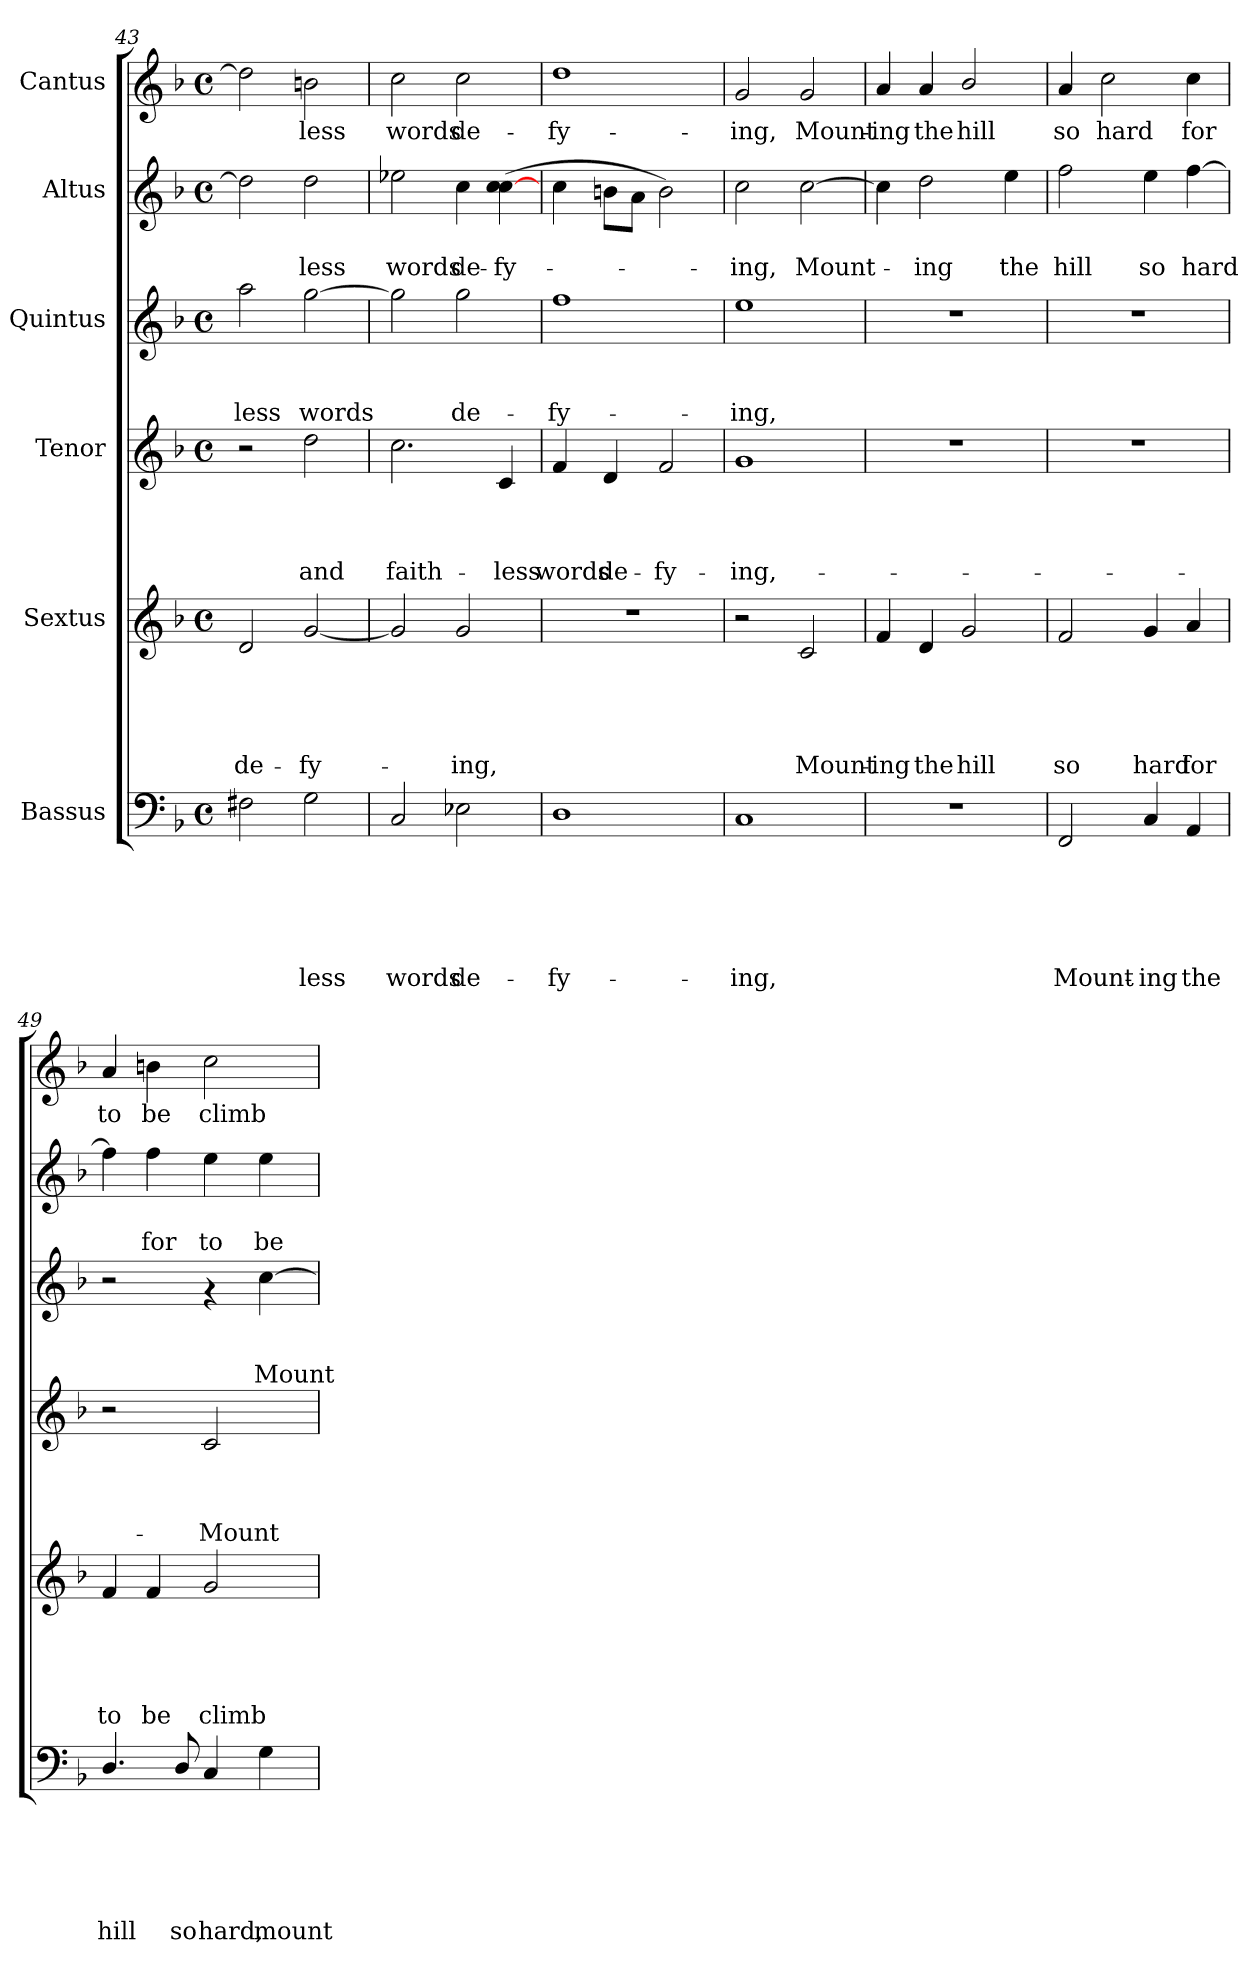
**kern	**text	**text	**text	**text	**text	**text	**kern	**text	**text	**text	**text	**text	**kern	**text	**text	**text	**text	**kern	**text	**text	**text	**kern	**text	**text	**kern	**text
*part6	*part6	*part6	*part6	*part6	*part6	*part6	*part5	*part5	*part5	*part5	*part5	*part5	*part4	*part4	*part4	*part4	*part4	*part3	*part3	*part3	*part3	*part2	*part2	*part2	*part1	*part1
*staff6	*staff6	*staff6	*staff6	*staff6	*staff6	*staff6	*staff5	*staff5	*staff5	*staff5	*staff5	*staff5	*staff4	*staff4	*staff4	*staff4	*staff4	*staff3	*staff3	*staff3	*staff3	*staff2	*staff2	*staff2	*staff1	*staff1
*I"Bassus	*	*	*	*	*	*	*I"Sextus	*	*	*	*	*	*I"Tenor	*	*	*	*	*I"Quintus	*	*	*	*I"Altus	*	*	*I"Cantus	*
*clefF4	*	*	*	*	*	*	*clefG2	*	*	*	*	*	*clefG2	*	*	*	*	*clefG2	*	*	*	*clefG2	*	*	*clefG2	*
*k[b-]	*	*	*	*	*	*	*k[b-]	*	*	*	*	*	*k[b-]	*	*	*	*	*k[b-]	*	*	*	*k[b-]	*	*	*k[b-]	*
*F:	*	*	*	*	*	*	*F:	*	*	*	*	*	*F:	*	*	*	*	*F:	*	*	*	*F:	*	*	*F:	*
*M4/4	*	*	*	*	*	*	*M4/4	*	*	*	*	*	*M4/4	*	*	*	*	*M4/4	*	*	*	*M4/4	*	*	*M4/4	*
*met(c)	*	*	*	*	*	*	*met(c)	*	*	*	*	*	*met(c)	*	*	*	*	*met(c)	*	*	*	*met(c)	*	*	*met(c)	*
=43	=43	=43	=43	=43	=43	=43	=43	=43	=43	=43	=43	=43	=43	=43	=43	=43	=43	=43	=43	=43	=43	=43	=43	=43	=43	=43
!	!	!	!	!	!	!	!	!	!	!	!	!LO:LY:b	!	!	!	!	!	!	!	!	!LO:LY:b	!	!	!	!	!
2F#X\	.	.	.	.	.	.	2d/	.	.	.	.	de-	2r	.	.	.	.	2aa\	.	.	-less	2dd\]	.	.	2dd\]	.
!	!	!	!	!	!	!LO:LY:b	!	!	!	!	!	!LO:LY:b	!	!	!	!	!LO:LY:b	!	!	!	!LO:LY:b	!	!	!LO:LY:b	!	!LO:LY:b
2G\	.	.	.	.	.	-less	[<2g/	.	.	.	.	-fy-	2dd\	.	.	.	and	[>2gg\	.	.	words	2dd\	.	-less	2bn\	-less
=44	=44	=44	=44	=44	=44	=44	=44	=44	=44	=44	=44	=44	=44	=44	=44	=44	=44	=44	=44	=44	=44	=44	=44	=44	=44	=44
!	!	!	!	!	!	!LO:LY:b	!	!	!	!	!	!	!	!	!	!	!LO:LY:b	!	!	!	!	!	!	!LO:LY:b	!	!LO:LY:b
2C/	.	.	.	.	.	words	2g/]	.	.	.	.	.	2.cc\	.	.	.	faith-	2gg\]	.	.	.	2ee-X\	.	words	2cc\	words
!	!	!	!	!	!	!LO:LY:b	!	!	!	!	!	!LO:LY:b	!	!	!	!	!	!	!	!	!LO:LY:b	!	!	!LO:LY:b	!	!LO:LY:b
2E-X\	.	.	.	.	.	de-	2g/	.	.	.	.	-ing,	.	.	.	.	.	2gg\	.	.	de-	4cc\	.	de-	2cc\	de-
!	!	!	!	!	!	!	!	!	!	!	!	!	!	!	!	!	!LO:LY:b	!	!	!	!	!	!	!LO:LY:b	!	!
.	.	.	.	.	.	.	.	.	.	.	.	.	4c/	.	.	.	-less	.	.	.	.	(>4cc\ [>4cc\	.	-fy-	.	.
=45	=45	=45	=45	=45	=45	=45	=45	=45	=45	=45	=45	=45	=45	=45	=45	=45	=45	=45	=45	=45	=45	=45	=45	=45	=45	=45
!	!	!	!	!	!	!LO:LY:b	!	!	!	!	!	!	!	!	!	!	!LO:LY:b	!	!	!	!LO:LY:b	!	!	!	!	!LO:LY:b
1D	.	.	.	.	.	-fy-	1r	.	.	.	.	.	4f/	.	.	.	words	1ff	.	.	-fy-	4cc\	.	.	1dd	-fy-
!	!	!	!	!	!	!	!	!	!	!	!	!	!	!	!	!	!LO:LY:b	!	!	!	!	!	!	!	!	!
.	.	.	.	.	.	.	.	.	.	.	.	.	4d/	.	.	.	de-	.	.	.	.	8bn\L	.	.	.	.
.	.	.	.	.	.	.	.	.	.	.	.	.	.	.	.	.	.	.	.	.	.	8a\J	.	.	.	.
!	!	!	!	!	!	!	!	!	!	!	!	!	!	!	!	!	!LO:LY:b	!	!	!	!	!	!	!	!	!
.	.	.	.	.	.	.	.	.	.	.	.	.	2f/	.	.	.	-fy-	.	.	.	.	2b\)	.	.	.	.
!!LO:PB:g=z
=46	=46	=46	=46	=46	=46	=46	=46	=46	=46	=46	=46	=46	=46	=46	=46	=46	=46	=46	=46	=46	=46	=46	=46	=46	=46	=46
!	!	!	!	!	!	!LO:LY:b	!	!	!	!	!	!	!	!	!	!	!LO:LY:b	!	!	!	!LO:LY:b	!	!	!LO:LY:b	!	!LO:LY:b
1C	.	.	.	.	.	-ing,	2r	.	.	.	.	.	1g	.	.	.	-ing,-	1ee	.	.	-ing,	2cc\	.	-ing,	2g/	-ing,
!	!	!	!	!	!	!	!	!	!	!	!	!LO:LY:b	!	!	!	!	!	!	!	!	!	!	!	!LO:LY:b	!	!LO:LY:b
.	.	.	.	.	.	.	2c/	.	.	.	.	Mount-	.	.	.	.	.	.	.	.	.	[>2cc\	.	Mount-	2g/	Mount-
=47	=47	=47	=47	=47	=47	=47	=47	=47	=47	=47	=47	=47	=47	=47	=47	=47	=47	=47	=47	=47	=47	=47	=47	=47	=47	=47
!	!	!	!	!	!	!	!	!	!	!	!	!LO:LY:b	!	!	!	!	!	!	!	!	!	!	!	!	!	!LO:LY:b
1r	.	.	.	.	.	.	4f/	.	.	.	.	-ing	1r	.	.	.	.	1r	.	.	.	4cc\]	.	.	4a/	-ing
!	!	!	!	!	!	!	!	!	!	!	!	!LO:LY:b	!	!	!	!	!	!	!	!	!	!	!	!LO:LY:b	!	!LO:LY:b
.	.	.	.	.	.	.	4d/	.	.	.	.	the	.	.	.	.	.	.	.	.	.	2dd\	.	-ing	4a/	the
!	!	!	!	!	!	!	!	!	!	!	!	!LO:LY:b	!	!	!	!	!	!	!	!	!	!	!	!	!	!LO:LY:b
.	.	.	.	.	.	.	2g/	.	.	.	.	hill	.	.	.	.	.	.	.	.	.	.	.	.	2b-/	hill
!	!	!	!	!	!	!	!	!	!	!	!	!	!	!	!	!	!	!	!	!	!	!	!	!LO:LY:b	!	!
.	.	.	.	.	.	.	.	.	.	.	.	.	.	.	.	.	.	.	.	.	.	4ee\	.	the	.	.
=48	=48	=48	=48	=48	=48	=48	=48	=48	=48	=48	=48	=48	=48	=48	=48	=48	=48	=48	=48	=48	=48	=48	=48	=48	=48	=48
!	!	!	!	!	!	!LO:LY:b	!	!	!	!	!	!LO:LY:b	!	!	!	!	!	!	!	!	!	!	!	!LO:LY:b	!	!LO:LY:b
2FF/	.	.	.	.	.	Mount-	2f/	.	.	.	.	so	1r	.	.	.	.	1r	.	.	.	2ff\	.	hill	4a/	so
!	!	!	!	!	!	!	!	!	!	!	!	!	!	!	!	!	!	!	!	!	!	!	!	!	!	!LO:LY:b
.	.	.	.	.	.	.	.	.	.	.	.	.	.	.	.	.	.	.	.	.	.	.	.	.	2cc\	hard
!	!	!	!	!	!	!LO:LY:b	!	!	!	!	!	!LO:LY:b	!	!	!	!	!	!	!	!	!	!	!	!LO:LY:b	!	!
4C/	.	.	.	.	.	-ing	4g/	.	.	.	.	hard	.	.	.	.	.	.	.	.	.	4ee\	.	so	.	.
!	!	!	!	!	!	!LO:LY:b	!	!	!	!	!	!LO:LY:b	!	!	!	!	!	!	!	!	!	!	!	!LO:LY:b	!	!LO:LY:b
4AA/	.	.	.	.	.	the	4a/	.	.	.	.	for	.	.	.	.	.	.	.	.	.	[>4ff\	.	hard	4cc\	for
=49	=49	=49	=49	=49	=49	=49	=49	=49	=49	=49	=49	=49	=49	=49	=49	=49	=49	=49	=49	=49	=49	=49	=49	=49	=49	=49
!	!	!	!	!	!	!LO:LY:b	!	!	!	!	!	!LO:LY:b	!	!	!	!	!	!	!	!	!	!	!	!	!	!LO:LY:b
4.D/	.	.	.	.	.	hill	4f/	.	.	.	.	to	2r	.	.	.	.	2r	.	.	.	4ff\]	.	.	4a/	to
!	!	!	!	!	!	!	!	!	!	!	!	!LO:LY:b	!	!	!	!	!	!	!	!	!	!	!	!LO:LY:b	!	!LO:LY:b
.	.	.	.	.	.	.	4f/	.	.	.	.	be	.	.	.	.	.	.	.	.	.	4ff\	.	for	4bn\	be
!	!	!	!	!	!	!LO:LY:b	!	!	!	!	!	!	!	!	!	!	!	!	!	!	!	!	!	!	!	!
8D/	.	.	.	.	.	so	.	.	.	.	.	.	.	.	.	.	.	.	.	.	.	.	.	.	.	.
!	!	!	!	!	!	!LO:LY:b	!	!	!	!	!	!LO:LY:b	!	!	!	!	!LO:LY:b	!	!	!	!	!	!	!LO:LY:b	!	!LO:LY:b
4C/	.	.	.	.	.	hard,	2g/	.	.	.	.	climb-	2c/	.	.	.	-Mount-	4rf	.	.	.	4ee\	.	to	2cc\	climb-
!	!	!	!	!	!	!LO:LY:b	!	!	!	!	!	!	!	!	!	!	!	!	!	!	!LO:LY:b	!	!	!LO:LY:b	!	!
4G\	.	.	.	.	.	mount-	.	.	.	.	.	.	.	.	.	.	.	[>4cc\	.	.	Mount-	4ee\	.	be	.	.
=	=	=	=	=	=	=	=	=	=	=	=	=	=	=	=	=	=	=	=	=	=	=	=	=	=	=
*-	*-	*-	*-	*-	*-	*-	*-	*-	*-	*-	*-	*-	*-	*-	*-	*-	*-	*-	*-	*-	*-	*-	*-	*-	*-	*-
